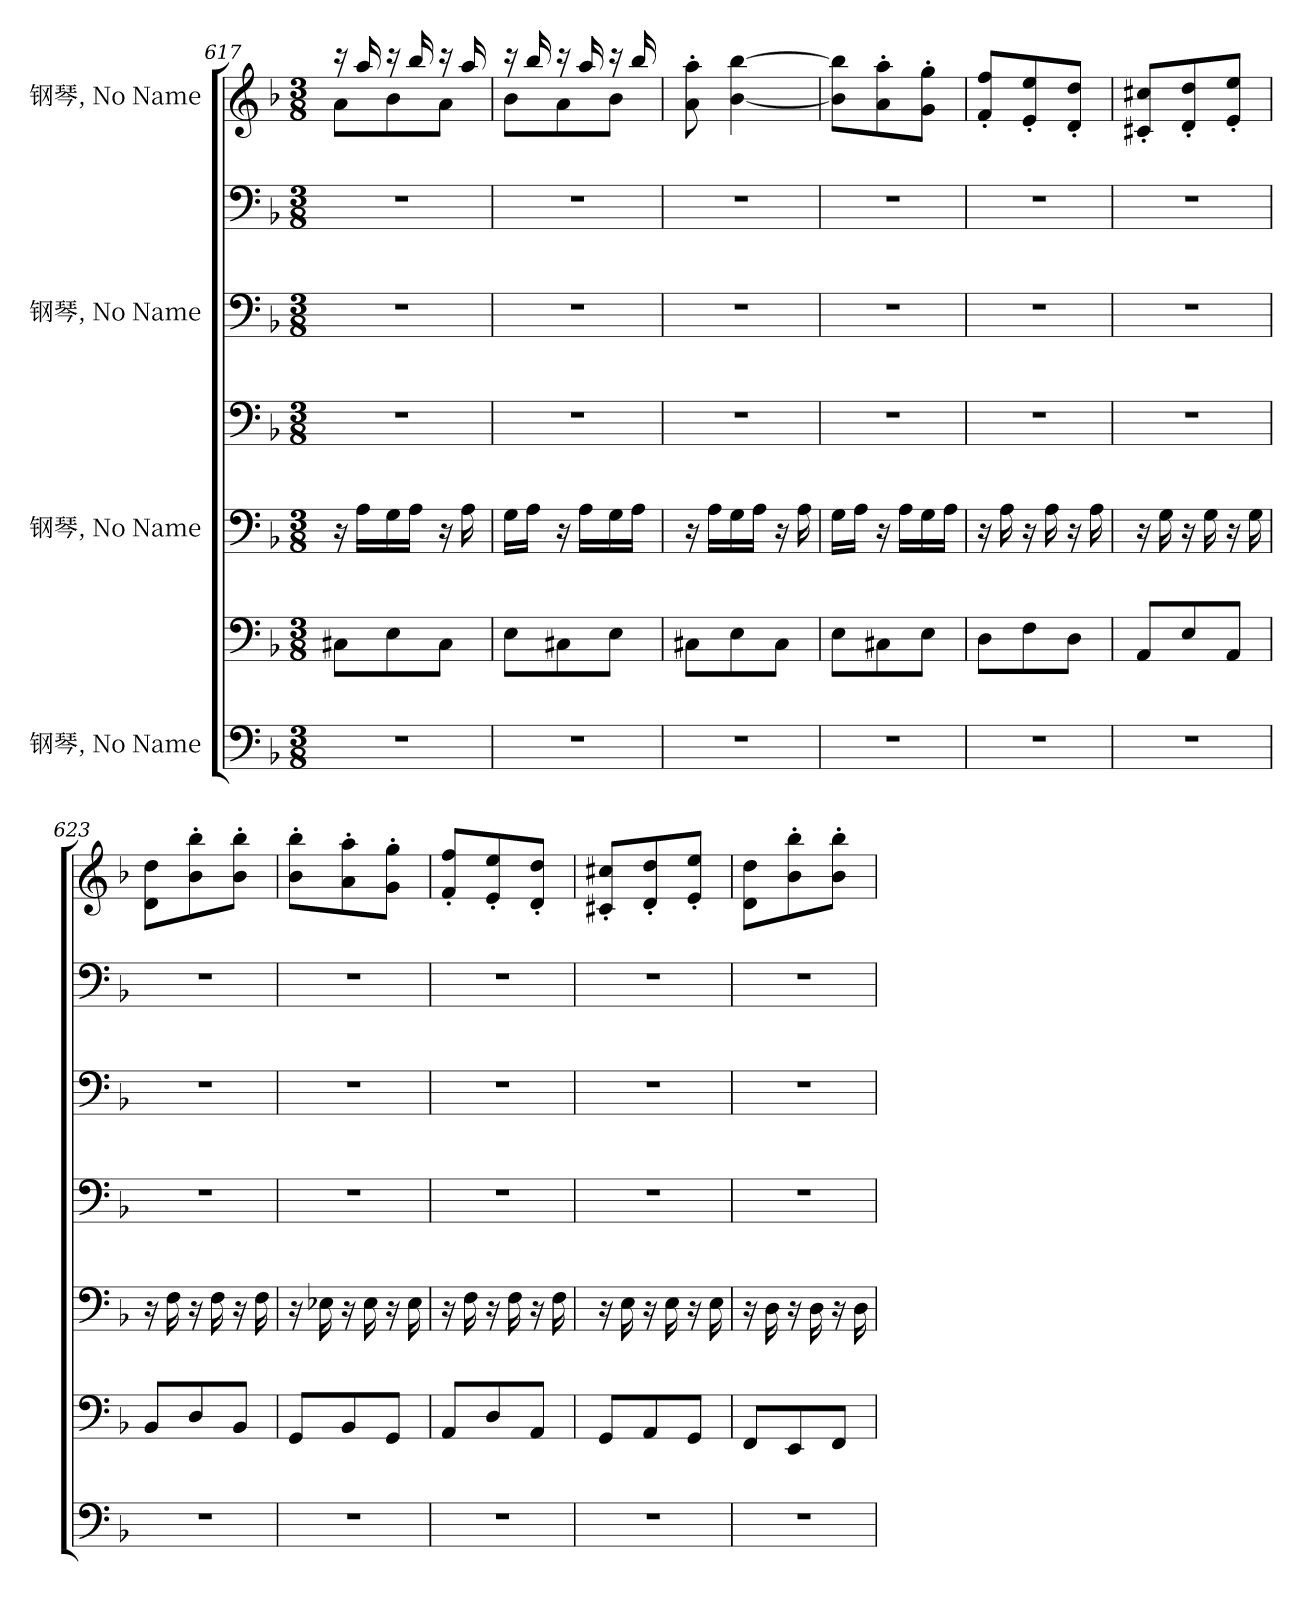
**kern	**kern	**kern	**kern	**kern	**kern	**kern
*part4	*part4	*part3	*part3	*part2	*part2	*part1
*staff7	*staff6	*staff5	*staff4	*staff3	*staff2	*staff1
*I"钢琴, No Name	*	*I"钢琴, No Name	*	*I"钢琴, No Name	*	*I"钢琴, No Name
*clefF4	*clefF4	*clefF4	*clefF4	*clefF4	*clefF4	*clefG2
*k[b-]	*k[b-]	*k[b-]	*k[b-]	*k[b-]	*k[b-]	*k[b-]
*M3/8	*M3/8	*M3/8	*M3/8	*M3/8	*M3/8	*M3/8
=617	=617	=617	=617	=617	=617	=617
*	*	*	*	*	*	*^
4.r	8C#X\L	16r	4.r	4.r	4.r	16r	8a\L
.	.	16A\LL	.	.	.	16aa/	.
.	8E\	16G\	.	.	.	16r	8b-\
.	.	16A\JJ	.	.	.	16bb-/	.
.	8C#\J	16r	.	.	.	16r	8a\J
.	.	16A\	.	.	.	16aa/	.
=618	=618	=618	=618	=618	=618	=618	=618
4.r	8E\L	16G\LL	4.r	4.r	4.r	16r	8b-\L
.	.	16A\JJ	.	.	.	16bb-/	.
.	8C#X\	16r	.	.	.	16r	8a\
.	.	16A\LL	.	.	.	16aa/	.
.	8E\J	16G\	.	.	.	16r	8b-\J
.	.	16A\JJ	.	.	.	16bb-/	.
*	*	*	*	*	*	*v	*v
=619	=619	=619	=619	=619	=619	=619
4.r	8C#X\L	16r	4.r	4.r	4.r	8a\' 8aa\'
.	.	16A\LL	.	.	.	.
*	*	*	*	*	*	*MM111
.	8E\	16G\	.	.	.	[4b-\ [4bb-\
.	.	16A\JJ	.	.	.	.
.	8C#\J	16r	.	.	.	.
.	.	16A\	.	.	.	.
=620	=620	=620	=620	=620	=620	=620
4.r	8E\L	16G\LL	4.r	4.r	4.r	8b-\] 8bb-\]L
.	.	16A\JJ	.	.	.	.
.	8C#X\	16r	.	.	.	8a\' 8aa\'
.	.	16A\LL	.	.	.	.
.	8E\J	16G\	.	.	.	8g\' 8gg\'J
.	.	16A\JJ	.	.	.	.
!!LO:PB:g=z
=621	=621	=621	=621	=621	=621	=621
4.r	8D\L	16r	4.r	4.r	4.r	8f/' 8ff/'L
.	.	16A\	.	.	.	.
.	8F\	16r	.	.	.	8e/' 8ee/'
.	.	16A\	.	.	.	.
.	8D\J	16r	.	.	.	8d/' 8dd/'J
.	.	16A\	.	.	.	.
=622	=622	=622	=622	=622	=622	=622
4.r	8AA/L	16r	4.r	4.r	4.r	8c#X/' 8cc#X/'L
.	.	16G\	.	.	.	.
.	8E/	16r	.	.	.	8d/' 8dd/'
.	.	16G\	.	.	.	.
.	8AA/J	16r	.	.	.	8e/' 8ee/'J
.	.	16G\	.	.	.	.
=623	=623	=623	=623	=623	=623	=623
4.r	8BB-/L	16r	4.r	4.r	4.r	8d\ 8dd\L
.	.	16F\	.	.	.	.
*	*	*	*	*	*	*MM111
.	8D/	16r	.	.	.	8b-\' 8bb-\'
.	.	16F\	.	.	.	.
.	8BB-/J	16r	.	.	.	8b-\' 8bb-\'J
.	.	16F\	.	.	.	.
=624	=624	=624	=624	=624	=624	=624
4.r	8GG/L	16r	4.r	4.r	4.r	8b-\' 8bb-\'L
.	.	16E-X\	.	.	.	.
.	8BB-/	16r	.	.	.	8a\' 8aa\'
.	.	16E-\	.	.	.	.
.	8GG/J	16r	.	.	.	8g\' 8gg\'J
.	.	16E-\	.	.	.	.
=625	=625	=625	=625	=625	=625	=625
4.r	8AA/L	16r	4.r	4.r	4.r	8f/' 8ff/'L
.	.	16F\	.	.	.	.
.	8D/	16r	.	.	.	8e/' 8ee/'
.	.	16F\	.	.	.	.
.	8AA/J	16r	.	.	.	8d/' 8dd/'J
.	.	16F\	.	.	.	.
=626	=626	=626	=626	=626	=626	=626
4.r	8GG/L	16r	4.r	4.r	4.r	8c#X/' 8cc#X/'L
.	.	16E\	.	.	.	.
.	8AA/	16r	.	.	.	8d/' 8dd/'
.	.	16E\	.	.	.	.
.	8GG/J	16r	.	.	.	8e/' 8ee/'J
.	.	16E\	.	.	.	.
!!LO:PB:g=z
=627	=627	=627	=627	=627	=627	=627
4.r	8FF/L	16r	4.r	4.r	4.r	8d\ 8dd\L
.	.	16D\	.	.	.	.
*	*	*	*	*	*	*MM111
.	8EE/	16r	.	.	.	8b-\' 8bb-\'
.	.	16D\	.	.	.	.
.	8FF/J	16r	.	.	.	8b-\' 8bb-\'J
.	.	16D\	.	.	.	.
=	=	=	=	=	=	=
*-	*-	*-	*-	*-	*-	*-
